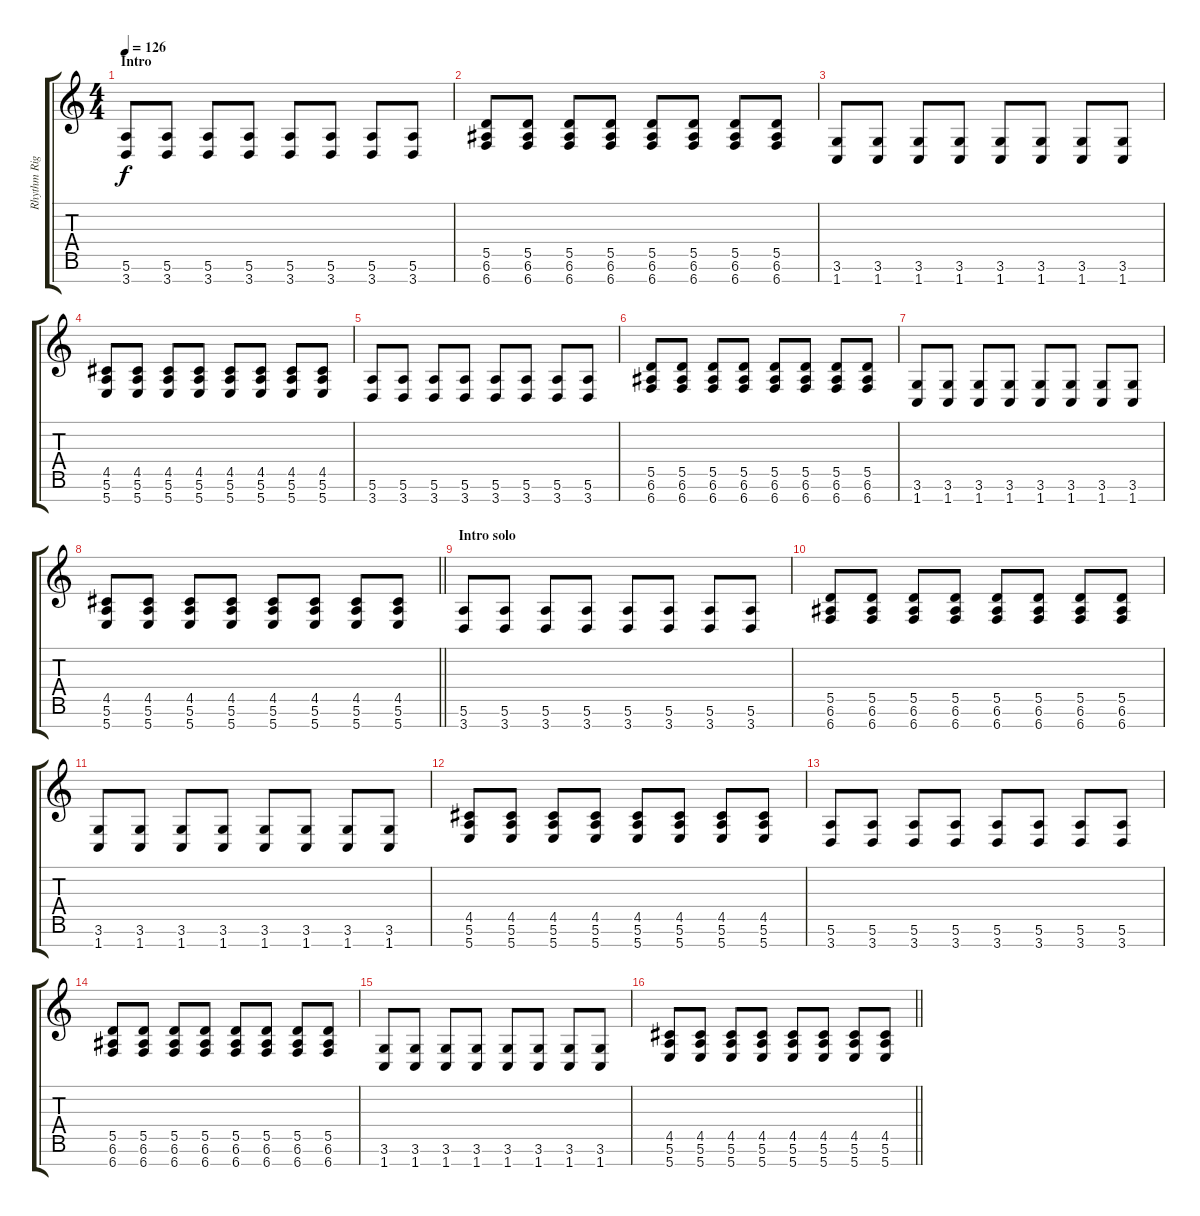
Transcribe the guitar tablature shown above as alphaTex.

\track ("Rhythm Right" "Rhythm Rig") {instrument distortionguitar}
\staff {score tabs}
\tuning (E4 B3 G3 D3 A2 E2 B1) {hide}
\ts (4 4)
\section ("" "Intro")
\tempo 126
\clef g2
\ks c
(5.6 3.7).8{dy f instrument distortionguitar} (5.6 3.7).8 (5.6 3.7).8 (5.6 3.7).8 (5.6 3.7).8 (5.6 3.7).8 (5.6 3.7).8 (5.6 3.7).8 |
(5.5 6.6 6.7).8 (5.5 6.6 6.7).8 (5.5 6.6 6.7).8 (5.5 6.6 6.7).8 (5.5 6.6 6.7).8 (5.5 6.6 6.7).8 (5.5 6.6 6.7).8 (5.5 6.6 6.7).8 |
(3.6 1.7).8 (3.6 1.7).8 (3.6 1.7).8 (3.6 1.7).8 (3.6 1.7).8 (3.6 1.7).8 (3.6 1.7).8 (3.6 1.7).8 |
(4.5 5.6 5.7).8 (4.5 5.6 5.7).8 (4.5 5.6 5.7).8 (4.5 5.6 5.7).8 (4.5 5.6 5.7).8 (4.5 5.6 5.7).8 (4.5 5.6 5.7).8 (4.5 5.6 5.7).8 |
(5.6 3.7).8 (5.6 3.7).8 (5.6 3.7).8 (5.6 3.7).8 (5.6 3.7).8 (5.6 3.7).8 (5.6 3.7).8 (5.6 3.7).8 |
(5.5 6.6 6.7).8 (5.5 6.6 6.7).8 (5.5 6.6 6.7).8 (5.5 6.6 6.7).8 (5.5 6.6 6.7).8 (5.5 6.6 6.7).8 (5.5 6.6 6.7).8 (5.5 6.6 6.7).8 |
(3.6 1.7).8 (3.6 1.7).8 (3.6 1.7).8 (3.6 1.7).8 (3.6 1.7).8 (3.6 1.7).8 (3.6 1.7).8 (3.6 1.7).8 |
\barLineRight lightlight
(4.5 5.6 5.7).8 (4.5 5.6 5.7).8 (4.5 5.6 5.7).8 (4.5 5.6 5.7).8 (4.5 5.6 5.7).8 (4.5 5.6 5.7).8 (4.5 5.6 5.7).8 (4.5 5.6 5.7).8 |
\section ("" "Intro solo")
(5.6 3.7).8 (5.6 3.7).8 (5.6 3.7).8 (5.6 3.7).8 (5.6 3.7).8 (5.6 3.7).8 (5.6 3.7).8 (5.6 3.7).8 |
(5.5 6.6 6.7).8 (5.5 6.6 6.7).8 (5.5 6.6 6.7).8 (5.5 6.6 6.7).8 (5.5 6.6 6.7).8 (5.5 6.6 6.7).8 (5.5 6.6 6.7).8 (5.5 6.6 6.7).8 |
(3.6 1.7).8 (3.6 1.7).8 (3.6 1.7).8 (3.6 1.7).8 (3.6 1.7).8 (3.6 1.7).8 (3.6 1.7).8 (3.6 1.7).8 |
(4.5 5.6 5.7).8 (4.5 5.6 5.7).8 (4.5 5.6 5.7).8 (4.5 5.6 5.7).8 (4.5 5.6 5.7).8 (4.5 5.6 5.7).8 (4.5 5.6 5.7).8 (4.5 5.6 5.7).8 |
(5.6 3.7).8 (5.6 3.7).8 (5.6 3.7).8 (5.6 3.7).8 (5.6 3.7).8 (5.6 3.7).8 (5.6 3.7).8 (5.6 3.7).8 |
(5.5 6.6 6.7).8 (5.5 6.6 6.7).8 (5.5 6.6 6.7).8 (5.5 6.6 6.7).8 (5.5 6.6 6.7).8 (5.5 6.6 6.7).8 (5.5 6.6 6.7).8 (5.5 6.6 6.7).8 |
(3.6 1.7).8 (3.6 1.7).8 (3.6 1.7).8 (3.6 1.7).8 (3.6 1.7).8 (3.6 1.7).8 (3.6 1.7).8 (3.6 1.7).8 |
\barLineRight lightlight
(4.5 5.6 5.7).8 (4.5 5.6 5.7).8 (4.5 5.6 5.7).8 (4.5 5.6 5.7).8 (4.5 5.6 5.7).8 (4.5 5.6 5.7).8 (4.5 5.6 5.7).8 (4.5 5.6 5.7).8
